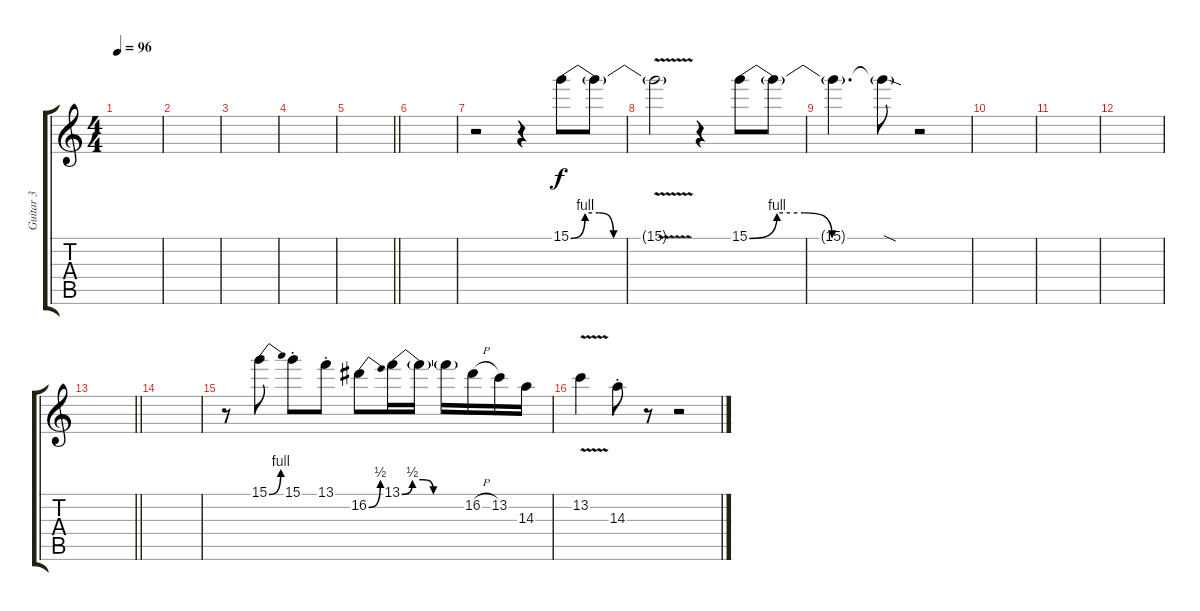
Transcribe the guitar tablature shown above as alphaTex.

\track ("Guitar 3" "Guitar 3") {instrument electricguitarjazz}
\staff {score tabs}
\tuning (E4 B3 G3 D3 A2 E2) {hide}
\ts (4 4)
\tempo 96
\clef g2
\ks c
|
|
|
|
\barLineRight lightlight
|
|
r.2 r.4{volume 15} 15.1{be (custom 0 0 10 4 20 4 30 0 60 0)}.8 15.1{t}.8 |
15.1{v t}.2 r.4 15.1{be (custom 0 0 10 4 20 4 30 0 60 0)}.8 15.1{t}.8 |
15.1{t}.4{d} 15.1{sod t}.8 r.2 |
|
|
|
\barLineRight lightlight
|
|
r.8 15.1{be (bend 0 0 60 4)}.8 15.1{st}.8 13.1{st}.8 16.2{be (bend 0 0 60 2)}.8 13.1{be (custom 0 0 10 2 20 2 30 0 60 0)}.16 13.1{t}.16 13.1{t}.16 16.2{h}.16 13.2.16 14.3.16 |
13.2{v}.4 14.3{st}.8 r.8 r.2
